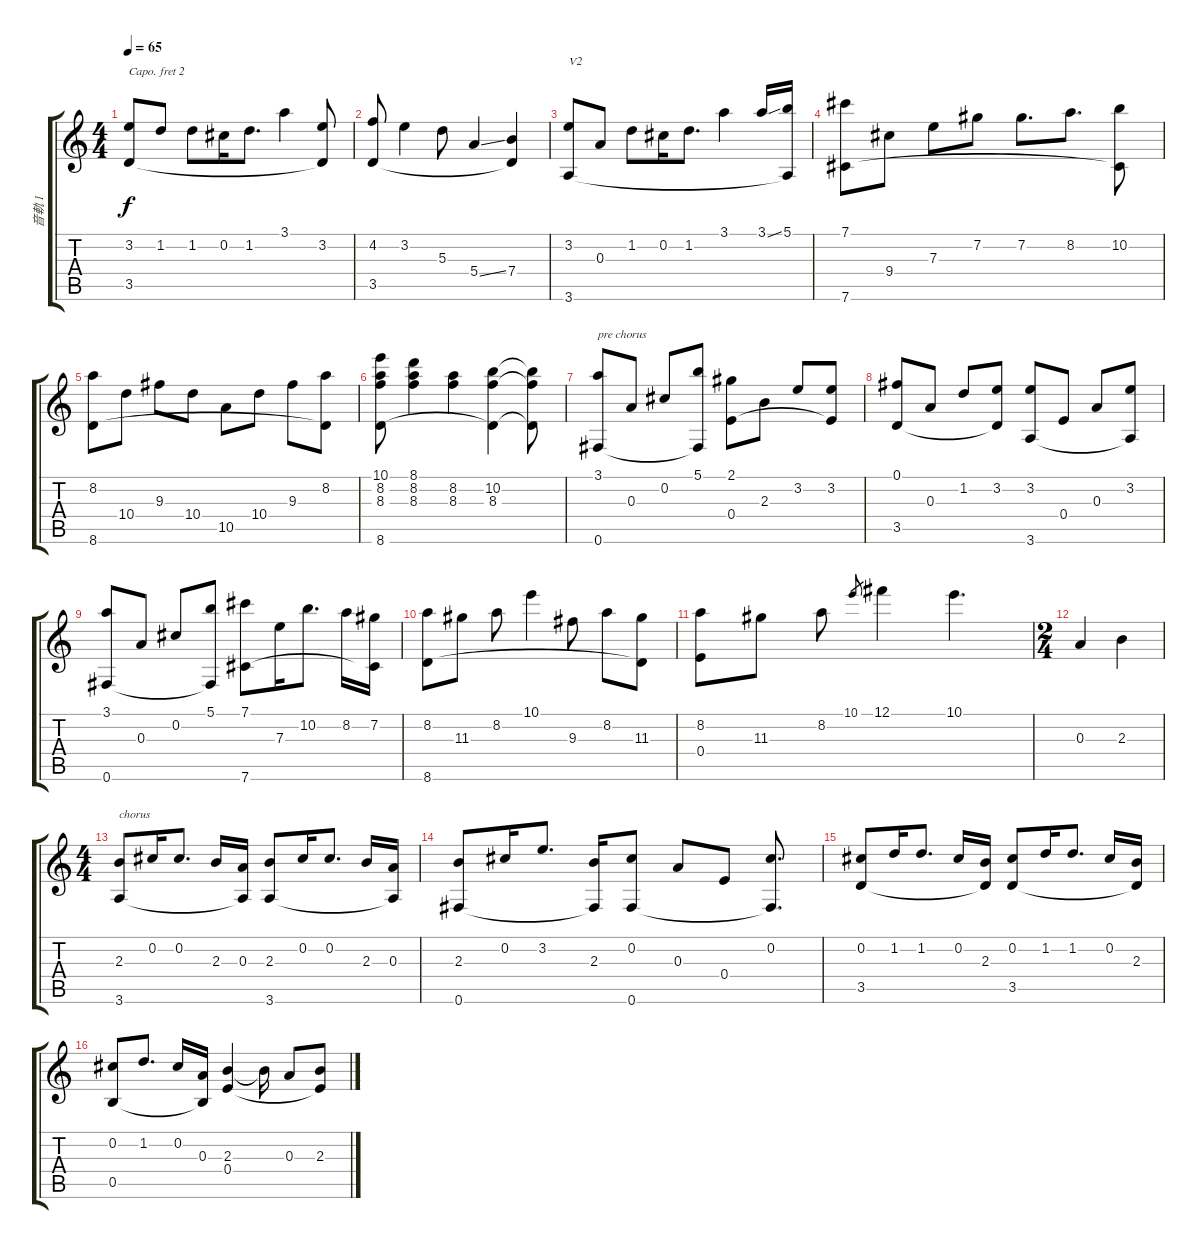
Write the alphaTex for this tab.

\track ("音軌 1" "音軌 1") {instrument acousticguitarnylon}
\staff {score tabs}
\capo 2
\tuning (E4 B3 G3 D3 A2 E2) {hide}
\ts (4 4)
\tempo 65
\clef g2
\ks c
(3.2 3.5).8{dy f} 1.2.8 1.2.8 0.2.16 1.2.8{d} 3.1.4 (3.2 3.5{t}).8 |
(4.2 3.5).8 3.2.4 5.3.8 5.4{ss}.4 (7.4 3.5{t}).4 |
(3.2 3.6).8{txt "V2"} 0.3.8 1.2.8 0.2.16 1.2.8{d} 3.1.4 3.1{ss}.16 (5.1 3.6{t}).16 |
(7.1 7.6).8 9.4.8 7.3.8 7.2.8 7.2.8{d} 8.2.8{d} (10.2 7.6{t}).8 |
(8.2 8.6).8 10.4.8 9.3.8 10.4.8 10.5.8 10.4.8 9.3.8 (8.2 8.6{t}).8 |
(10.1 8.2 8.3 8.6).8 (8.1 8.2 8.3).4 (8.2 8.3).4 (10.2 8.3 8.6{t}).4 (10.2{t} 8.3{t} 8.6{t}).8 |
(3.1 0.6).8{txt "pre chorus"} 0.3.8 0.2.8 (5.1 0.6{t}).8 (2.1 0.4).8 2.3.8 3.2.8 (3.2 0.4{t}).8 |
(0.1 3.5).8 0.3.8 1.2.8 (3.2 3.5{t}).8 (3.2 3.6).8 0.4.8 0.3.8 (3.2 3.6{t}).8 |
(3.1 0.6).8 0.3.8 0.2.8 (5.1 0.6{t}).8 (7.1 7.6).8 7.3.16 10.2.8{d} 8.2.16 (7.2 7.6{t}).16 |
(8.2 8.6).8 11.3.8 8.2.8 10.1.4 9.3.8 8.2.8 (11.3 8.6{t}).8 |
(8.2 0.4).8 11.3.8 8.2.8 10.1.8{gr} 12.1.4 10.1.4{d} |
\ts (2 4)
0.3.4 2.3.4 |
\ts (4 4)
(2.3 3.6).8{txt "chorus"} 0.2.16 0.2.8{d} 2.3.16 (0.3 3.6{t}).16 (2.3 3.6).8 0.2.16 0.2.8{d} 2.3.16 (0.3 3.6{t}).16 |
(2.3 0.6).8 0.2.16 3.2.8{d} (2.3 0.6{t}).16 (0.2 0.6).8 0.3.8 0.4.8 (0.2 0.6{t}).8{d} |
(0.2 3.5).8 1.2.16 1.2.8{d} 0.2.16 (2.3 3.5{t}).16 (0.2 3.5).8 1.2.16 1.2.8{d} 0.2.16 (2.3 3.5{t}).16 |
(0.2 0.5).8 1.2.8{d} 0.2.16 (0.3 0.5{t}).16 (2.3 0.4).4 2.3{t}.16 0.3.8 (2.3 0.4{t}).8
